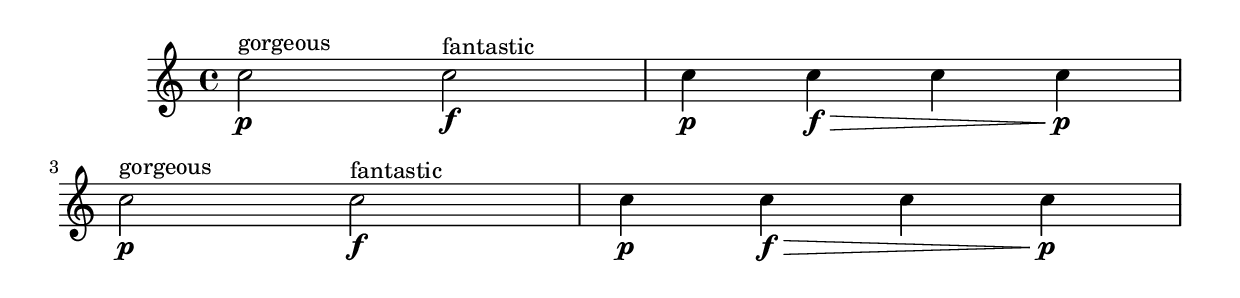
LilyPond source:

%% Do not edit this file; it is automatically
%% generated from LSR http://lsr.dsi.unimi.it
%% This file is in the public domain.
\version "2.13.10"

\header {
  lsrtags = "tweaks-and-overrides, spacing"

%% Translation of GIT committish: 45fc8488655f9ea122d1ec6e3328892618bd6971
  texidoces = "
Mediante el establecimiento de la propiedad @code{'Y-extent} a un valor
adecuado, todos los objetos @code{DynamicLineSpanner} (reguladores e
indicaciones dinámicas textuales) se pueden alinear con un punto de
referencia común, independientemente de sus dimensiones.  De esta
manera, todos los elementos estarán alineados verticalmente,
produciendo así un resultado más satisfactorio.

Se usa una idea similar para alinear las inscripciones de texto a lo
largo de su línea de base.

"
  doctitlees = "Indicaciones dinámicas y textuales alineadas verticalmente"

%% Translation of GIT committish: d96023d8792c8af202c7cb8508010c0d3648899d
texidocde = "
Indem man die @code{'Y-extent}-Eigenschaft auf einen passenden Wert setzt,
können alle @code{DynamicLineSpanner}-Objekte (Crescendo-Klammern und
Dynamik-Texte)  (hairpins and dynamic texts) unabhängig von ihrer
wirklichen Ausdehnung an einem gemeinsamen Referenzpunkt ausgerichtet werden.
Auf diese Weise ist jedes Element vertikal ausgerichtet und der Notensatz
sieht ansprechender aus.

Die gleiche Idee wird benutzt, um Textbeschriftungen an ihrer
Grundlinie auszurichten.

"
  doctitlede = "Vertikale Ausrichtung von Dynamik und Textbeschriftung beeinflussen"
%% Translation of GIT committish: ae814f45737bd1bdaf65b413a4c37f70b84313b7
  texidocfr = "
Vous pourrez, en jouant sur la propriété @code{'Y-extent}, aligner les
différents objets @code{DynamicLineSpanner} (souflets ou textuels)
quelle que soit leur étendue, par rapport à un même point de référence.
Tous les éléments seront alors centrés sur une même ligne, ce qui sera
visuellement plus agréable.

C'est le même principe qui sert à aligner les indications textuelles sur
une ligne de référence.

"
  doctitlefr = "Alignement vertical des nuances indications textuelles"


  texidoc = "
By setting the @code{'Y-extent} property to a suitable value, all
@code{DynamicLineSpanner} objects (hairpins and dynamic texts) can be
aligned to a common reference point, regardless of their actual extent.
This way, every element will be vertically aligned, thus producing a
more pleasing output.

The same idea is used to align the text scripts along their baseline.

"
  doctitle = "Vertically aligned dynamics and textscripts"
} % begin verbatim

music = \relative c'' {
  c2\p^\markup { gorgeous } c\f^\markup { fantastic }
  c4\p c\f\> c c\!\p
}

{
  \music \break
  \override DynamicLineSpanner #'staff-padding = #2.0
  \override DynamicLineSpanner #'Y-extent = #'(-1.5 . 1.5)
  \override TextScript #'Y-extent = #'(-1.5 . 1.5)
  \music
}

